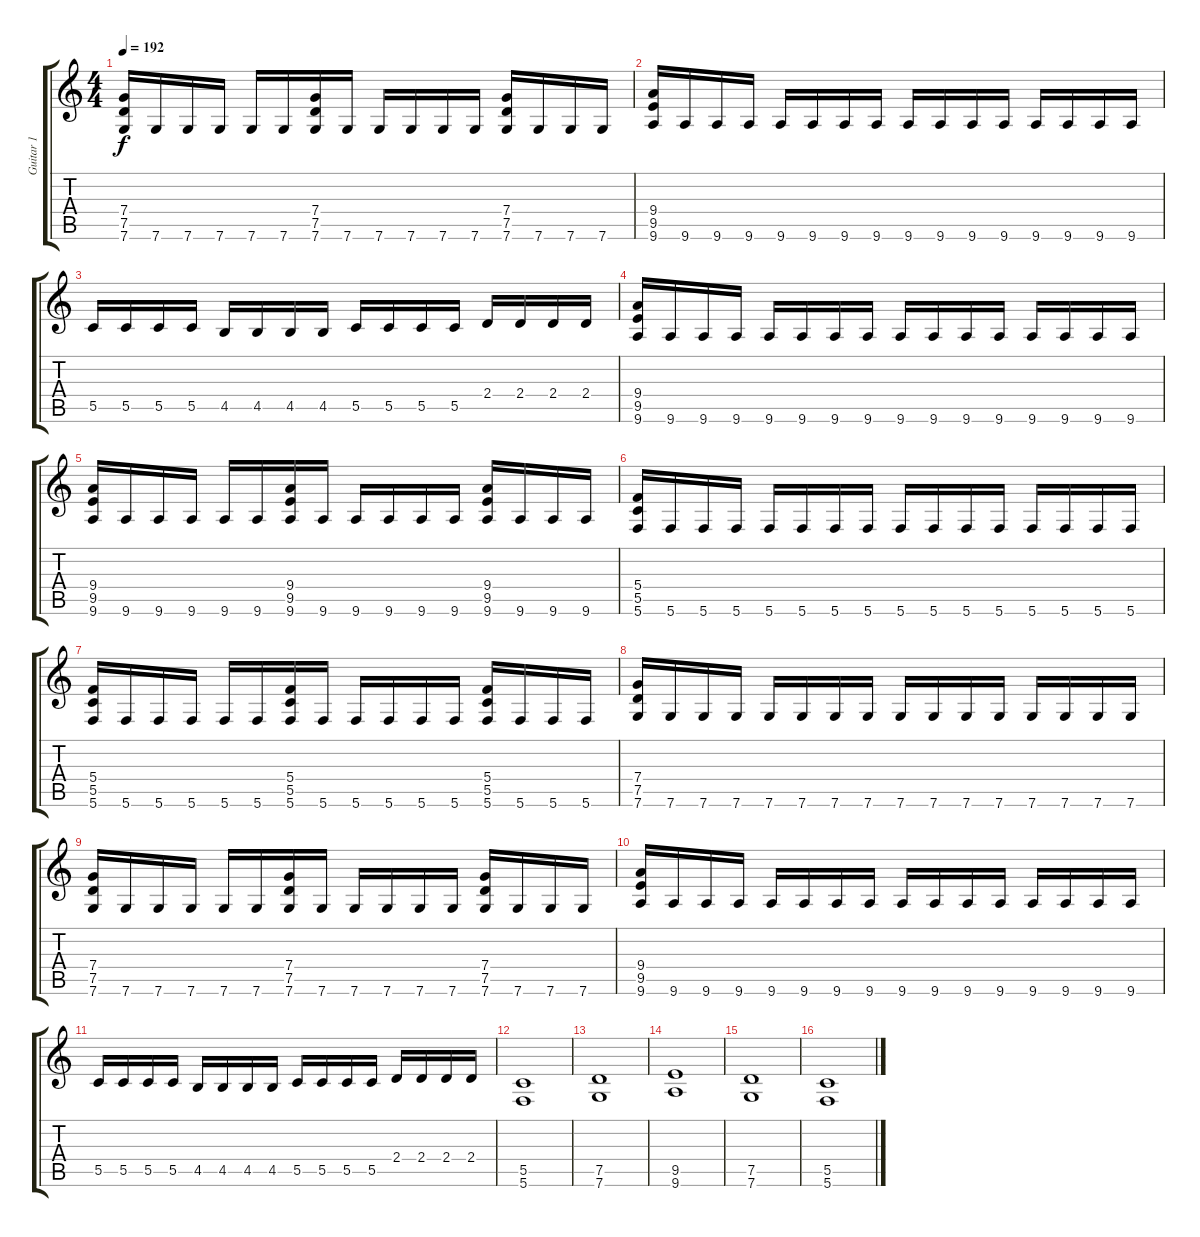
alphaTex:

\track ("Guitar 1" "Guitar 1") {instrument distortionguitar}
\staff {score tabs}
\tuning (D4 A3 F3 C3 G2 C2) {hide}
\ts (4 4)
\tempo 192
\clef g2
\ks c
(7.4 7.5 7.6).16{dy f} 7.6.16 7.6.16 7.6.16 7.6.16 7.6.16 (7.4 7.5 7.6).16 7.6.16 7.6.16 7.6.16 7.6.16 7.6.16 (7.4 7.5 7.6).16 7.6.16 7.6.16 7.6.16 |
(9.4 9.5 9.6).16 9.6.16 9.6.16 9.6.16 9.6.16 9.6.16 9.6.16 9.6.16 9.6.16 9.6.16 9.6.16 9.6.16 9.6.16 9.6.16 9.6.16 9.6.16 |
5.5.16 5.5.16 5.5.16 5.5.16 4.5.16 4.5.16 4.5.16 4.5.16 5.5.16 5.5.16 5.5.16 5.5.16 2.4.16 2.4.16 2.4.16 2.4.16 |
(9.4 9.5 9.6).16 9.6.16 9.6.16 9.6.16 9.6.16 9.6.16 9.6.16 9.6.16 9.6.16 9.6.16 9.6.16 9.6.16 9.6.16 9.6.16 9.6.16 9.6.16 |
(9.4 9.5 9.6).16 9.6.16 9.6.16 9.6.16 9.6.16 9.6.16 (9.4 9.5 9.6).16 9.6.16 9.6.16 9.6.16 9.6.16 9.6.16 (9.4 9.5 9.6).16 9.6.16 9.6.16 9.6.16 |
(5.4 5.5 5.6).16 5.6.16 5.6.16 5.6.16 5.6.16 5.6.16 5.6.16 5.6.16 5.6.16 5.6.16 5.6.16 5.6.16 5.6.16 5.6.16 5.6.16 5.6.16 |
(5.4 5.5 5.6).16 5.6.16 5.6.16 5.6.16 5.6.16 5.6.16 (5.4 5.5 5.6).16 5.6.16 5.6.16 5.6.16 5.6.16 5.6.16 (5.4 5.5 5.6).16 5.6.16 5.6.16 5.6.16 |
(7.4 7.5 7.6).16 7.6.16 7.6.16 7.6.16 7.6.16 7.6.16 7.6.16 7.6.16 7.6.16 7.6.16 7.6.16 7.6.16 7.6.16 7.6.16 7.6.16 7.6.16 |
(7.4 7.5 7.6).16 7.6.16 7.6.16 7.6.16 7.6.16 7.6.16 (7.4 7.5 7.6).16 7.6.16 7.6.16 7.6.16 7.6.16 7.6.16 (7.4 7.5 7.6).16 7.6.16 7.6.16 7.6.16 |
(9.4 9.5 9.6).16 9.6.16 9.6.16 9.6.16 9.6.16 9.6.16 9.6.16 9.6.16 9.6.16 9.6.16 9.6.16 9.6.16 9.6.16 9.6.16 9.6.16 9.6.16 |
5.5.16 5.5.16 5.5.16 5.5.16 4.5.16 4.5.16 4.5.16 4.5.16 5.5.16 5.5.16 5.5.16 5.5.16 2.4.16 2.4.16 2.4.16 2.4.16 |
(5.5 5.6).1 |
(7.5 7.6).1 |
(9.5 9.6).1 |
(7.5 7.6).1 |
(5.5 5.6).1
